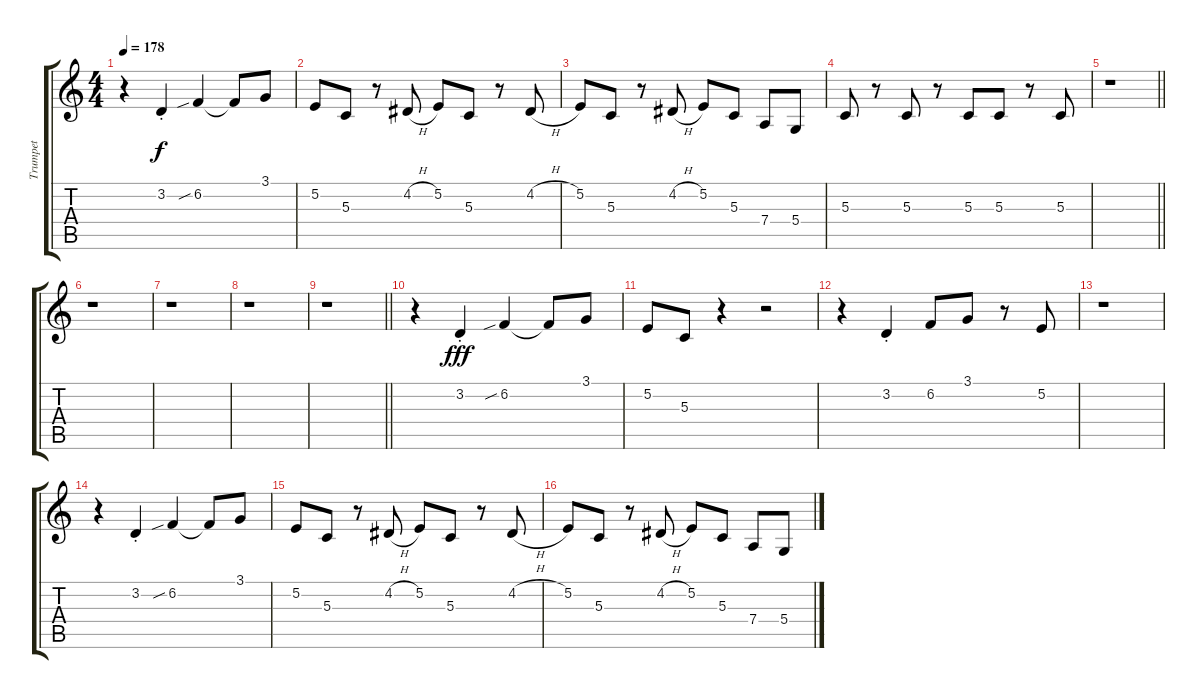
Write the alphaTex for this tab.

\track ("Trumpet" "Trumpet") {instrument trumpet}
\staff {score tabs}
\tuning (E4 B3 G3 D3 A2 E2) {hide}
\ts (4 4)
\tempo 178
\clef g2
\ks c
r.4{dy f} 3.2{st}.4 6.2{sib}.4 6.2{t}.8 3.1.8 |
5.2.8 5.3.8 r.8 4.2{h}.8 5.2.8 5.3.8 r.8 4.2{h}.8 |
5.2.8 5.3.8 r.8 4.2{h}.8 5.2.8 5.3.8 7.4.8 5.4.8 |
5.3.8 r.8 5.3.8 r.8 5.3.8 5.3.8 r.8 5.3.8 |
\barLineRight lightlight
r.1 |
r.1 |
r.1 |
r.1 |
\barLineRight lightlight
r.1 |
r.4 3.2{st}.4{dy fff} 6.2{sib}.4 6.2{t}.8 3.1.8 |
5.2.8 5.3.8 r.4 r.2 |
r.4 3.2{st}.4 6.2.8 3.1.8 r.8 5.2.8 |
r.1 |
r.4 3.2{st}.4 6.2{sib}.4 6.2{t}.8 3.1.8 |
5.2.8 5.3.8 r.8 4.2{h}.8 5.2.8 5.3.8 r.8 4.2{h}.8 |
5.2.8 5.3.8 r.8 4.2{h}.8 5.2.8 5.3.8 7.4.8 5.4.8
